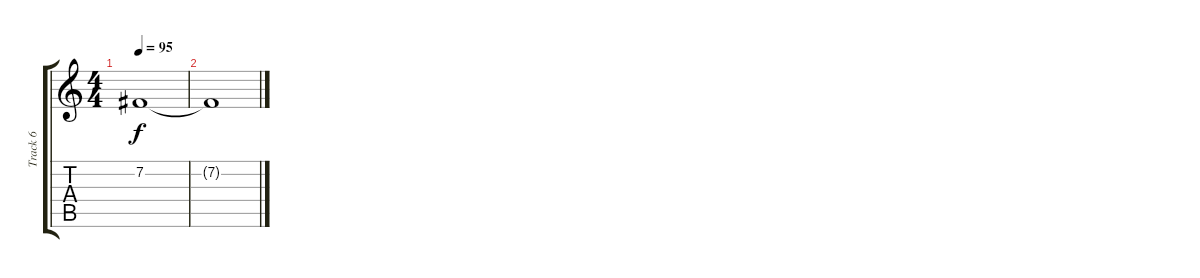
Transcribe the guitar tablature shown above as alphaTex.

\track ("Track 6" "Track 6") {instrument violin}
\staff {score tabs}
\tuning (E4 B3 G3 D3 A2 E2) {hide}
\ts (4 4)
\tempo 95
\clef g2
\ks c
7.2{t}.1{dy f} |
7.2{t}.1
